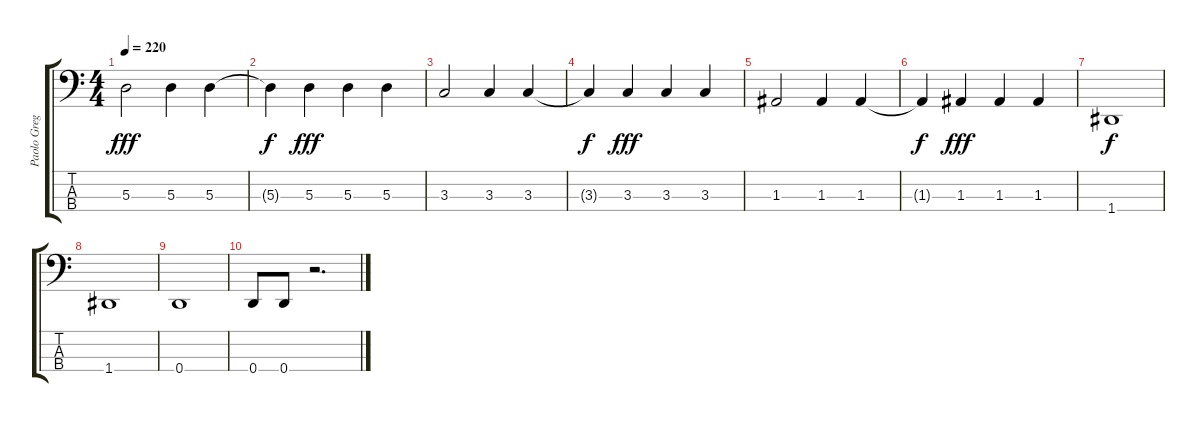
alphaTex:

\track ("Paolo Gregoletto" "Paolo Greg") {instrument electricbassfinger}
\staff {score tabs}
\tuning (G2 D2 A1 D1) {hide}
\ts (4 4)
\tempo 220
\clef f4
\ks c
5.3.2{dy fff} 5.3.4 5.3.4 |
5.3{t}.4{dy f} 5.3.4{dy fff} 5.3.4 5.3.4 |
3.3.2 3.3.4 3.3.4 |
3.3{t}.4{dy f} 3.3.4{dy fff} 3.3.4 3.3.4 |
1.3.2 1.3.4 1.3.4 |
1.3{t}.4{dy f} 1.3.4{dy fff} 1.3.4 1.3.4 |
1.4.1{dy f} |
1.4.1 |
0.4.1 |
0.4.8 0.4.8 r.2{d}
